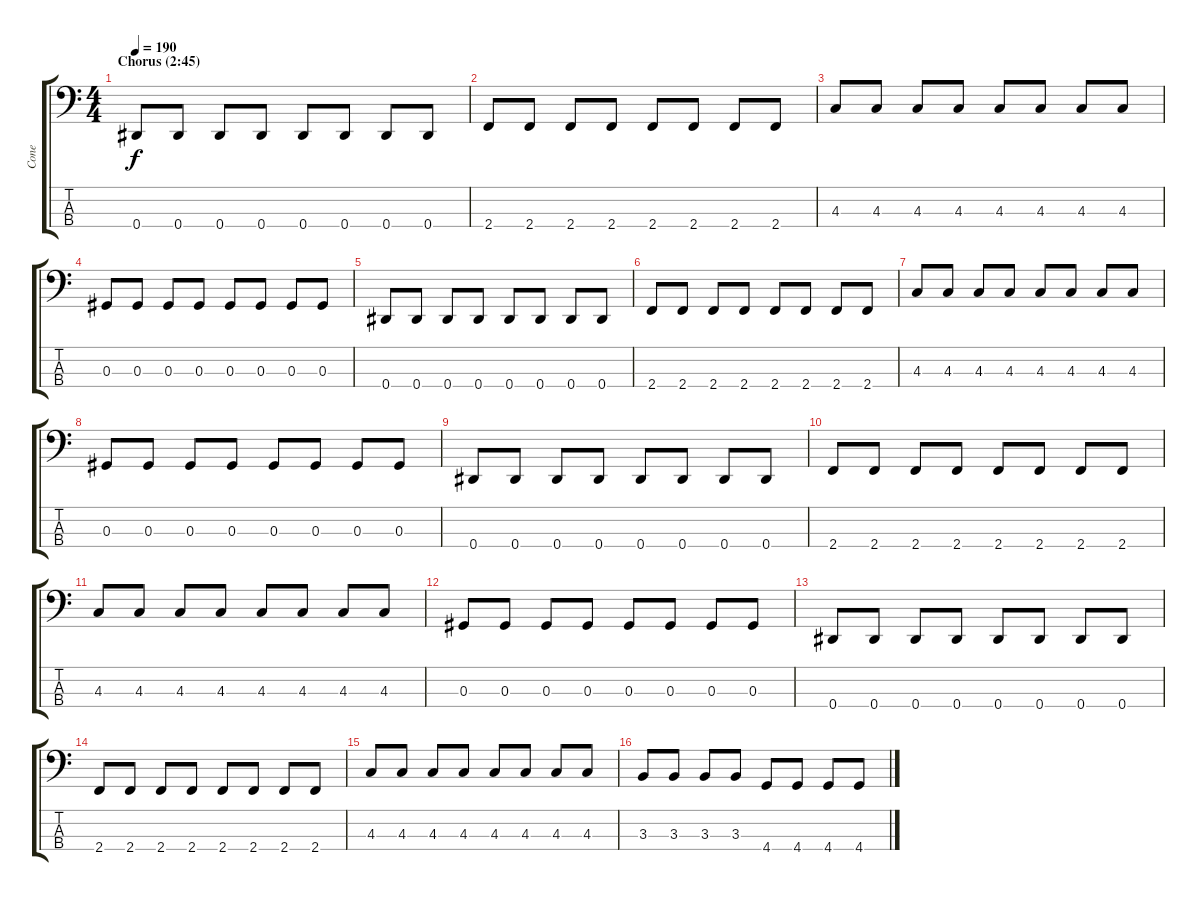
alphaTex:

\track ("Cone" "Cone") {instrument electricbassfinger}
\staff {score tabs}
\tuning (Gb2 Db2 Ab1 Eb1) {hide}
\ts (4 4)
\section ("" "Chorus (2:45)")
\tempo 190
\clef f4
\ks c
0.4.8{dy f} 0.4.8 0.4.8 0.4.8 0.4.8 0.4.8 0.4.8 0.4.8 |
2.4.8 2.4.8 2.4.8 2.4.8 2.4.8 2.4.8 2.4.8 2.4.8 |
4.3.8 4.3.8 4.3.8 4.3.8 4.3.8 4.3.8 4.3.8 4.3.8 |
0.3.8 0.3.8 0.3.8 0.3.8 0.3.8 0.3.8 0.3.8 0.3.8 |
0.4.8 0.4.8 0.4.8 0.4.8 0.4.8 0.4.8 0.4.8 0.4.8 |
2.4.8 2.4.8 2.4.8 2.4.8 2.4.8 2.4.8 2.4.8 2.4.8 |
4.3.8 4.3.8 4.3.8 4.3.8 4.3.8 4.3.8 4.3.8 4.3.8 |
0.3.8 0.3.8 0.3.8 0.3.8 0.3.8 0.3.8 0.3.8 0.3.8 |
0.4.8 0.4.8 0.4.8 0.4.8 0.4.8 0.4.8 0.4.8 0.4.8 |
2.4.8 2.4.8 2.4.8 2.4.8 2.4.8 2.4.8 2.4.8 2.4.8 |
4.3.8 4.3.8 4.3.8 4.3.8 4.3.8 4.3.8 4.3.8 4.3.8 |
0.3.8 0.3.8 0.3.8 0.3.8 0.3.8 0.3.8 0.3.8 0.3.8 |
0.4.8 0.4.8 0.4.8 0.4.8 0.4.8 0.4.8 0.4.8 0.4.8 |
2.4.8 2.4.8 2.4.8 2.4.8 2.4.8 2.4.8 2.4.8 2.4.8 |
4.3.8 4.3.8 4.3.8 4.3.8 4.3.8 4.3.8 4.3.8 4.3.8 |
3.3.8 3.3.8 3.3.8 3.3.8 4.4.8 4.4.8 4.4.8 4.4.8
